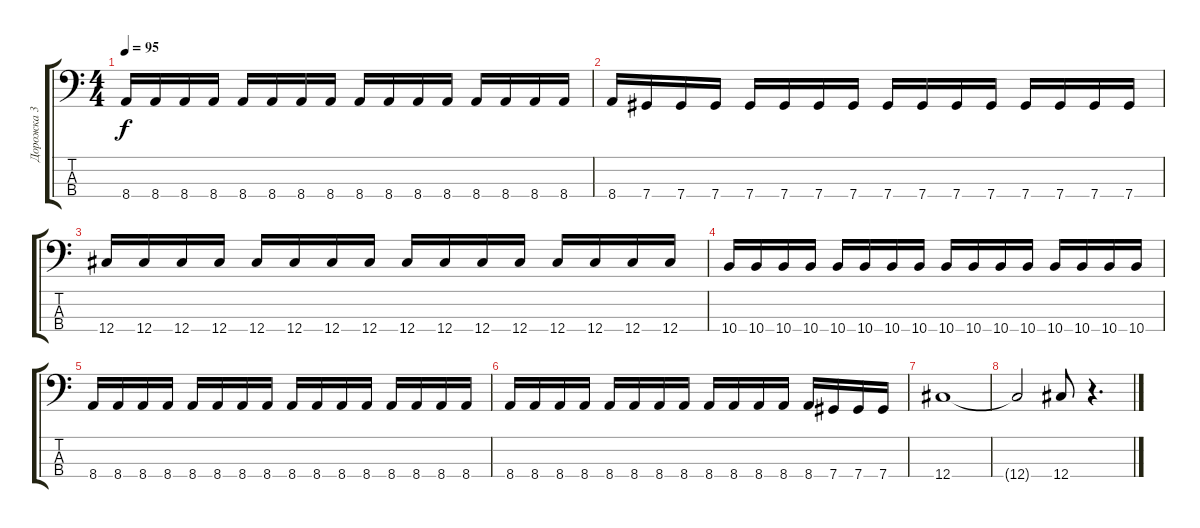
\track ("Дорожка 3" "Дорожка 3") {instrument electricbassfinger}
\staff {score tabs}
\tuning (Gb2 Db2 Ab1 Db1) {hide}
\ts (4 4)
\tempo 95
\clef f4
\ks c
8.4.16{dy f} 8.4.16 8.4.16 8.4.16 8.4.16 8.4.16 8.4.16 8.4.16 8.4.16 8.4.16 8.4.16 8.4.16 8.4.16 8.4.16 8.4.16 8.4.16 |
8.4.16 7.4.16 7.4.16 7.4.16 7.4.16 7.4.16 7.4.16 7.4.16 7.4.16 7.4.16 7.4.16 7.4.16 7.4.16 7.4.16 7.4.16 7.4.16 |
12.4.16 12.4.16 12.4.16 12.4.16 12.4.16 12.4.16 12.4.16 12.4.16 12.4.16 12.4.16 12.4.16 12.4.16 12.4.16 12.4.16 12.4.16 12.4.16 |
10.4.16 10.4.16 10.4.16 10.4.16 10.4.16 10.4.16 10.4.16 10.4.16 10.4.16 10.4.16 10.4.16 10.4.16 10.4.16 10.4.16 10.4.16 10.4.16 |
8.4.16 8.4.16 8.4.16 8.4.16 8.4.16 8.4.16 8.4.16 8.4.16 8.4.16 8.4.16 8.4.16 8.4.16 8.4.16 8.4.16 8.4.16 8.4.16 |
8.4.16 8.4.16 8.4.16 8.4.16 8.4.16 8.4.16 8.4.16 8.4.16 8.4.16 8.4.16 8.4.16 8.4.16 8.4.16 7.4.16 7.4.16 7.4.16 |
12.4.1 |
12.4{t}.2 12.4.8 r.4{d}
